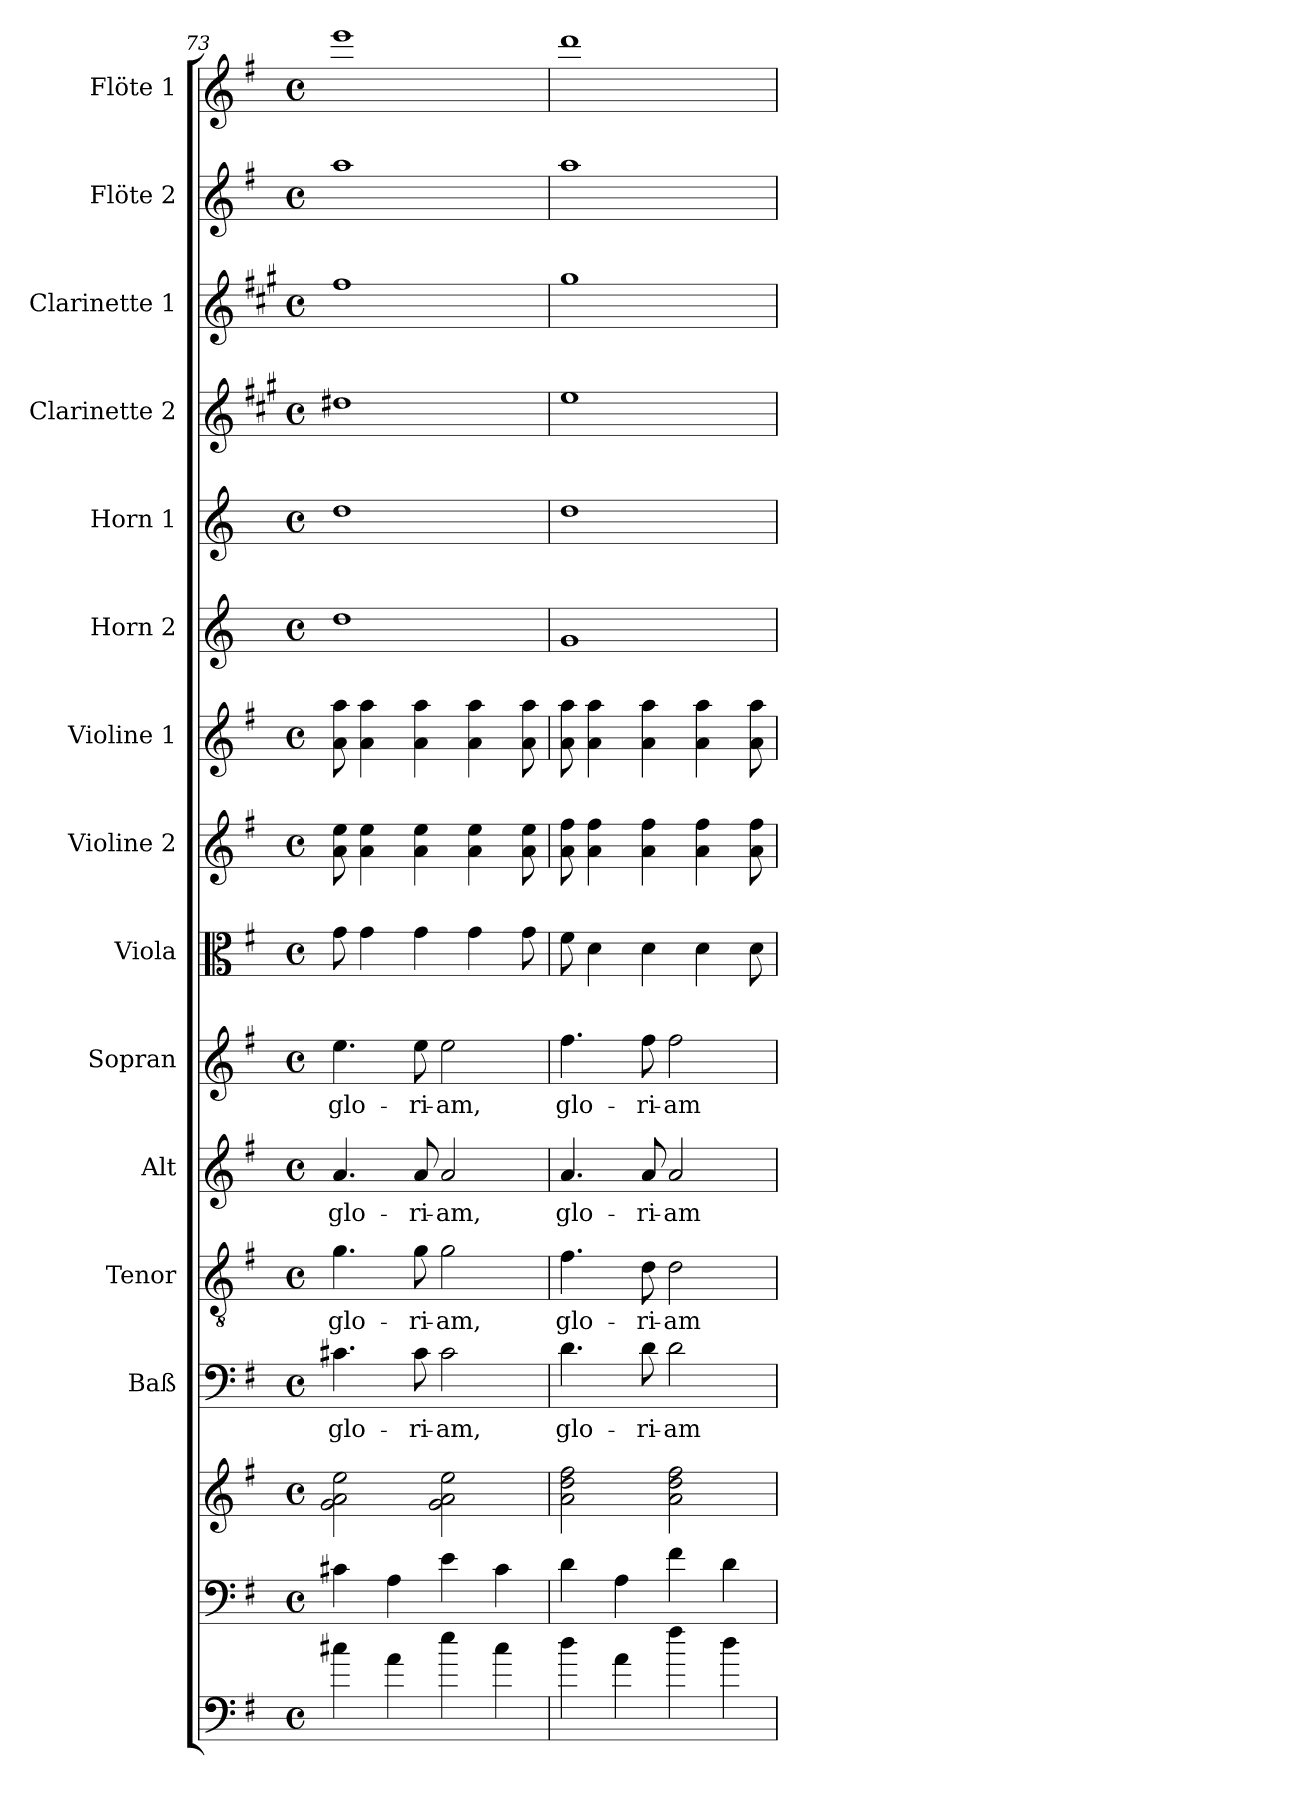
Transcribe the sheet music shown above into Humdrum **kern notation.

**kern	**kern	**kern	**kern	**text	**kern	**text	**kern	**text	**kern	**text	**kern	**kern	**kern	**kern	**kern	**kern	**kern	**kern	**kern
*part15	*part14	*part14	*part13	*part13	*part12	*part12	*part11	*part11	*part10	*part10	*part9	*part8	*part7	*part6	*part5	*part4	*part3	*part2	*part1
*staff16	*staff15	*staff14	*staff13	*staff13	*staff12	*staff12	*staff11	*staff11	*staff10	*staff10	*staff9	*staff8	*staff7	*staff6	*staff5	*staff4	*staff3	*staff2	*staff1
*	*	*	*I"Baß	*	*I"Tenor	*	*I"Alt	*	*I"Sopran	*	*I"Viola	*I"Violine 2	*I"Violine 1	*I"Horn 2	*I"Horn 1	*I"Clarinette 2	*I"Clarinette 1	*I"Flöte 2	*I"Flöte 1
*	*	*	*I'Baß	*	*I'Ten	*	*I'Alt	*	*I'Sop	*	*I'Vla.	*I'Vln. 2	*I'Vln. 1	*I'Hrn. 2	*I'Hrn. 1	*I'Cl. 2	*I'Cl. 1	*I'Fl. 2	*I'Fl. 1
!!LO:PB:g=z
*clefF4	*clefF4	*clefG2	*clefF4	*	*clefGv2	*	*clefG2	*	*clefG2	*	*clefC3	*clefG2	*clefG2	*clefG2	*clefG2	*clefG2	*clefG2	*clefG2	*clefG2
*ITrd7c12	*	*	*	*	*	*	*	*	*	*	*	*	*	*ITrd3c5	*ITrd3c5	*ITrd1c2	*ITrd1c2	*	*
*k[f#]	*k[f#]	*k[f#]	*k[f#]	*	*k[f#]	*	*k[f#]	*	*k[f#]	*	*k[f#]	*k[f#]	*k[f#]	*k[f#]	*k[f#]	*k[f#]	*k[f#]	*k[f#]	*k[f#]
*G:	*G:	*G:	*G:	*	*G:	*	*G:	*	*G:	*	*G:	*G:	*G:	*G:	*G:	*G:	*G:	*G:	*G:
*M4/4	*M4/4	*M4/4	*M4/4	*	*M4/4	*	*M4/4	*	*M4/4	*	*M4/4	*M4/4	*M4/4	*M4/4	*M4/4	*M4/4	*M4/4	*M4/4	*M4/4
*met(c)	*met(c)	*met(c)	*met(c)	*	*met(c)	*	*met(c)	*	*met(c)	*	*met(c)	*met(c)	*met(c)	*met(c)	*met(c)	*met(c)	*met(c)	*met(c)	*met(c)
=73	=73	=73	=73	=73	=73	=73	=73	=73	=73	=73	=73	=73	=73	=73	=73	=73	=73	=73	=73
!	!	!	!	!LO:LY:b	!	!LO:LY:b	!	!LO:LY:b	!	!LO:LY:b	!	!	!	!	!	!	!	!	!
4c#X\	4c#X\	2g\ 2a\ 2ee\	4.c#X\	glo-	4.g\	glo-	4.a/	glo-	4.ee\	glo-	8g\	8a\ 8ee\	8a\ 8aa\	1a	1a	1cc#X	1ee	1aa	1eee
.	.	.	.	.	.	.	.	.	.	.	4g\	4a\ 4ee\	4a\ 4aa\	.	.	.	.	.	.
4A\	4A\	.	.	.	.	.	.	.	.	.	.	.	.	.	.	.	.	.	.
!	!	!	!	!LO:LY:b	!	!LO:LY:b	!	!LO:LY:b	!	!LO:LY:b	!	!	!	!	!	!	!	!	!
.	.	.	8c#\	-ri-	8g\	-ri-	8a/	-ri-	8ee\	-ri-	4g\	4a\ 4ee\	4a\ 4aa\	.	.	.	.	.	.
!	!	!	!	!LO:LY:b	!	!LO:LY:b	!	!LO:LY:b	!	!LO:LY:b	!	!	!	!	!	!	!	!	!
4e\	4e\	2g\ 2a\ 2ee\	2c#\	-am,	2g\	-am,	2a/	-am,	2ee\	-am,	.	.	.	.	.	.	.	.	.
.	.	.	.	.	.	.	.	.	.	.	4g\	4a\ 4ee\	4a\ 4aa\	.	.	.	.	.	.
4c#\	4c#\	.	.	.	.	.	.	.	.	.	.	.	.	.	.	.	.	.	.
.	.	.	.	.	.	.	.	.	.	.	8g\	8a\ 8ee\	8a\ 8aa\	.	.	.	.	.	.
=74	=74	=74	=74	=74	=74	=74	=74	=74	=74	=74	=74	=74	=74	=74	=74	=74	=74	=74	=74
!	!	!	!	!LO:LY:b	!	!LO:LY:b	!	!LO:LY:b	!	!LO:LY:b	!	!	!	!	!	!	!	!	!
4d\	4d\	2a\ 2dd\ 2ff#\	4.d\	glo-	4.f#\	glo-	4.a/	glo-	4.ff#\	glo-	8f#\	8a\ 8ff#\	8a\ 8aa\	1d	1a	1dd	1ff#	1aa	1ddd
.	.	.	.	.	.	.	.	.	.	.	4d\	4a\ 4ff#\	4a\ 4aa\	.	.	.	.	.	.
4A\	4A\	.	.	.	.	.	.	.	.	.	.	.	.	.	.	.	.	.	.
!	!	!	!	!LO:LY:b	!	!LO:LY:b	!	!LO:LY:b	!	!LO:LY:b	!	!	!	!	!	!	!	!	!
.	.	.	8d\	-ri-	8d\	-ri-	8a/	-ri-	8ff#\	-ri-	4d\	4a\ 4ff#\	4a\ 4aa\	.	.	.	.	.	.
!	!	!	!	!LO:LY:b	!	!LO:LY:b	!	!LO:LY:b	!	!LO:LY:b	!	!	!	!	!	!	!	!	!
4f#\	4f#\	2a\ 2dd\ 2ff#\	2d\	-am	2d\	-am	2a/	-am	2ff#\	-am	.	.	.	.	.	.	.	.	.
.	.	.	.	.	.	.	.	.	.	.	4d\	4a\ 4ff#\	4a\ 4aa\	.	.	.	.	.	.
4d\	4d\	.	.	.	.	.	.	.	.	.	.	.	.	.	.	.	.	.	.
.	.	.	.	.	.	.	.	.	.	.	8d\	8a\ 8ff#\	8a\ 8aa\	.	.	.	.	.	.
=	=	=	=	=	=	=	=	=	=	=	=	=	=	=	=	=	=	=	=
*-	*-	*-	*-	*-	*-	*-	*-	*-	*-	*-	*-	*-	*-	*-	*-	*-	*-	*-	*-
